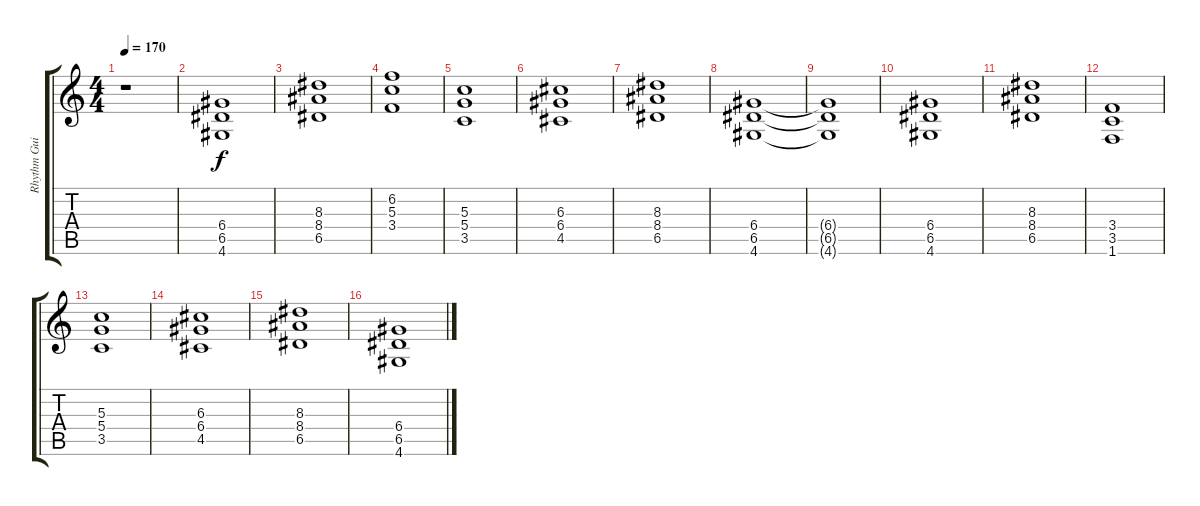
\track ("Rhythm Guitar" "Rhythm Gui") {instrument distortionguitar}
\staff {score tabs}
\tuning (E4 B3 G3 D3 A2 E2) {hide}
\ts (4 4)
\tempo 170
\clef g2
\ks c
r.1{dy f} |
(6.4 6.5 4.6).1 |
(8.3 8.4 6.5).1 |
(6.2 5.3 3.4).1 |
(5.3 5.4 3.5).1 |
(6.3 6.4 4.5).1 |
(8.3 8.4 6.5).1 |
(6.4 6.5 4.6).1 |
(6.4{t} 6.5{t} 4.6{t}).1 |
(6.4 6.5 4.6).1 |
(8.3 8.4 6.5).1 |
(3.4 3.5 1.6).1 |
(5.3 5.4 3.5).1 |
(6.3 6.4 4.5).1 |
(8.3 8.4 6.5).1 |
(6.4 6.5 4.6).1
